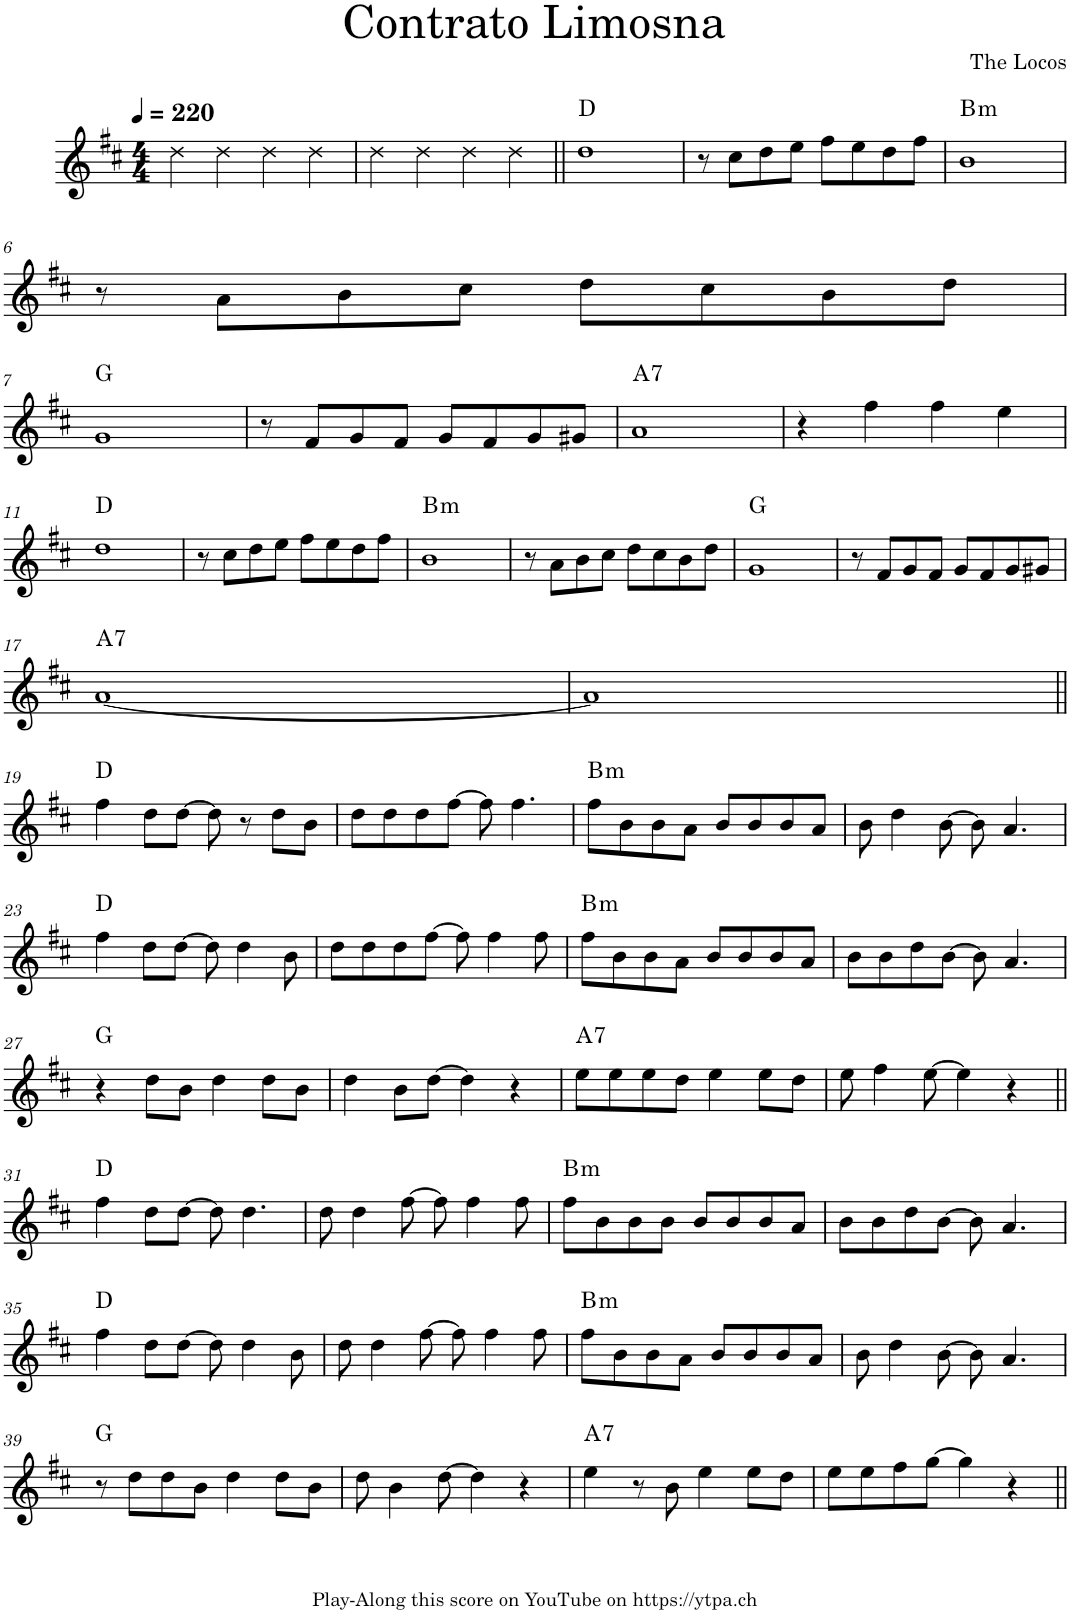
**kern	**harte
*part1	*part1
*staff1	*
*I"Piano	*
*I'Pno.	*
*clefG2	*
*k[f#c#]	*
*M4/4	*
*MM220	*
=1	=1
4dd\	.
4dd\	.
4dd\	.
4dd\	.
=2	=2
4dd\	.
4dd\	.
4dd\	.
4dd\	.
=3||	=3||
1dd	D:maj
=4	=4
8r	.
8cc#\L	.
8dd\	.
8ee\J	.
8ff#\L	.
8ee\	.
8dd\	.
8ff#\J	.
=5	=5
!	!LO:H:kt=m
1b	B:min
!!LO:LB:g=z
=6	=6
8r	.
8a\L	.
8b\	.
8cc#\J	.
8dd\L	.
8cc#\	.
8b\	.
8dd\J	.
!!LO:LB:g=z
=7	=7
1g	G:maj
=8	=8
8r	.
8f#/L	.
8g/	.
8f#/J	.
8g/L	.
8f#/	.
8g/	.
8g#X/J	.
=9	=9
!	!LO:H:kt=7
1a	A:7
=10	=10
4r	.
4ff#\	.
4ff#\	.
4ee\	.
!!LO:LB:g=z
=11	=11
1dd	D:maj
=12	=12
8r	.
8cc#\L	.
8dd\	.
8ee\J	.
8ff#\L	.
8ee\	.
8dd\	.
8ff#\J	.
=13	=13
!	!LO:H:kt=m
1b	B:min
=14	=14
8r	.
8a\L	.
8b\	.
8cc#\J	.
8dd\L	.
8cc#\	.
8b\	.
8dd\J	.
=15	=15
1g	G:maj
=16	=16
8r	.
8f#/L	.
8g/	.
8f#/J	.
8g/L	.
8f#/	.
8g/	.
8g#X/J	.
!!LO:LB:g=z
=17	=17
!	!LO:H:kt=7
[1a	A:7
=18	=18
1a]	.
!!LO:LB:g=z
=19||	=19||
4ff#\	D:maj
8dd\L	.
[8dd\J	.
8dd\]	.
8r	.
8dd\L	.
8b\J	.
=20	=20
8dd\L	.
8dd\	.
8dd\	.
[8ff#\J	.
8ff#\]	.
4.ff#\	.
=21	=21
!	!LO:H:kt=m
8ff#\L	B:min
8b\	.
8b\	.
8a\J	.
8b/L	.
8b/	.
8b/	.
8a/J	.
=22	=22
8b\	.
4dd\	.
[8b\	.
8b\]	.
4.a/	.
!!LO:LB:g=z
=23	=23
4ff#\	D:maj
8dd\L	.
[8dd\J	.
8dd\]	.
4dd\	.
8b\	.
=24	=24
8dd\L	.
8dd\	.
8dd\	.
[8ff#\J	.
8ff#\]	.
4ff#\	.
8ff#\	.
=25	=25
!	!LO:H:kt=m
8ff#\L	B:min
8b\	.
8b\	.
8a\J	.
8b/L	.
8b/	.
8b/	.
8a/J	.
=26	=26
8b\L	.
8b\	.
8dd\	.
[8b\J	.
8b\]	.
4.a/	.
!!LO:LB:g=z
=27	=27
4r	G:maj
8dd\L	.
8b\J	.
4dd\	.
8dd\L	.
8b\J	.
=28	=28
4dd\	.
8b\L	.
[8dd\J	.
4dd\]	.
4r	.
=29	=29
!	!LO:H:kt=7
8ee\L	A:7
8ee\	.
8ee\	.
8dd\J	.
4ee\	.
8ee\L	.
8dd\J	.
=30	=30
8ee\	.
4ff#\	.
[8ee\	.
4ee\]	.
4r	.
!!LO:LB:g=z
=31||	=31||
4ff#\	D:maj
8dd\L	.
[8dd\J	.
8dd\]	.
4.dd\	.
=32	=32
8dd\	.
4dd\	.
[8ff#\	.
8ff#\]	.
4ff#\	.
8ff#\	.
=33	=33
!	!LO:H:kt=m
8ff#\L	B:min
8b\	.
8b\	.
8b\J	.
8b/L	.
8b/	.
8b/	.
8a/J	.
=34	=34
8b\L	.
8b\	.
8dd\	.
[8b\J	.
8b\]	.
4.a/	.
!!LO:LB:g=z
=35	=35
4ff#\	D:maj
8dd\L	.
[8dd\J	.
8dd\]	.
4dd\	.
8b\	.
=36	=36
8dd\	.
4dd\	.
[8ff#\	.
8ff#\]	.
4ff#\	.
8ff#\	.
=37	=37
!	!LO:H:kt=m
8ff#\L	B:min
8b\	.
8b\	.
8a\J	.
8b/L	.
8b/	.
8b/	.
8a/J	.
=38	=38
8b\	.
4dd\	.
[8b\	.
8b\]	.
4.a/	.
!!LO:LB:g=z
=39	=39
8r	G:maj
8dd\L	.
8dd\	.
8b\J	.
4dd\	.
8dd\L	.
8b\J	.
=40	=40
8dd\	.
4b\	.
[8dd\	.
4dd\]	.
4r	.
=41	=41
!	!LO:H:kt=7
4ee\	A:7
8r	.
8b\	.
4ee\	.
8ee\L	.
8dd\J	.
=42	=42
8ee\L	.
8ee\	.
8ff#\	.
[8gg\J	.
4gg\]	.
4r	.
=||	=||
*-	*-
